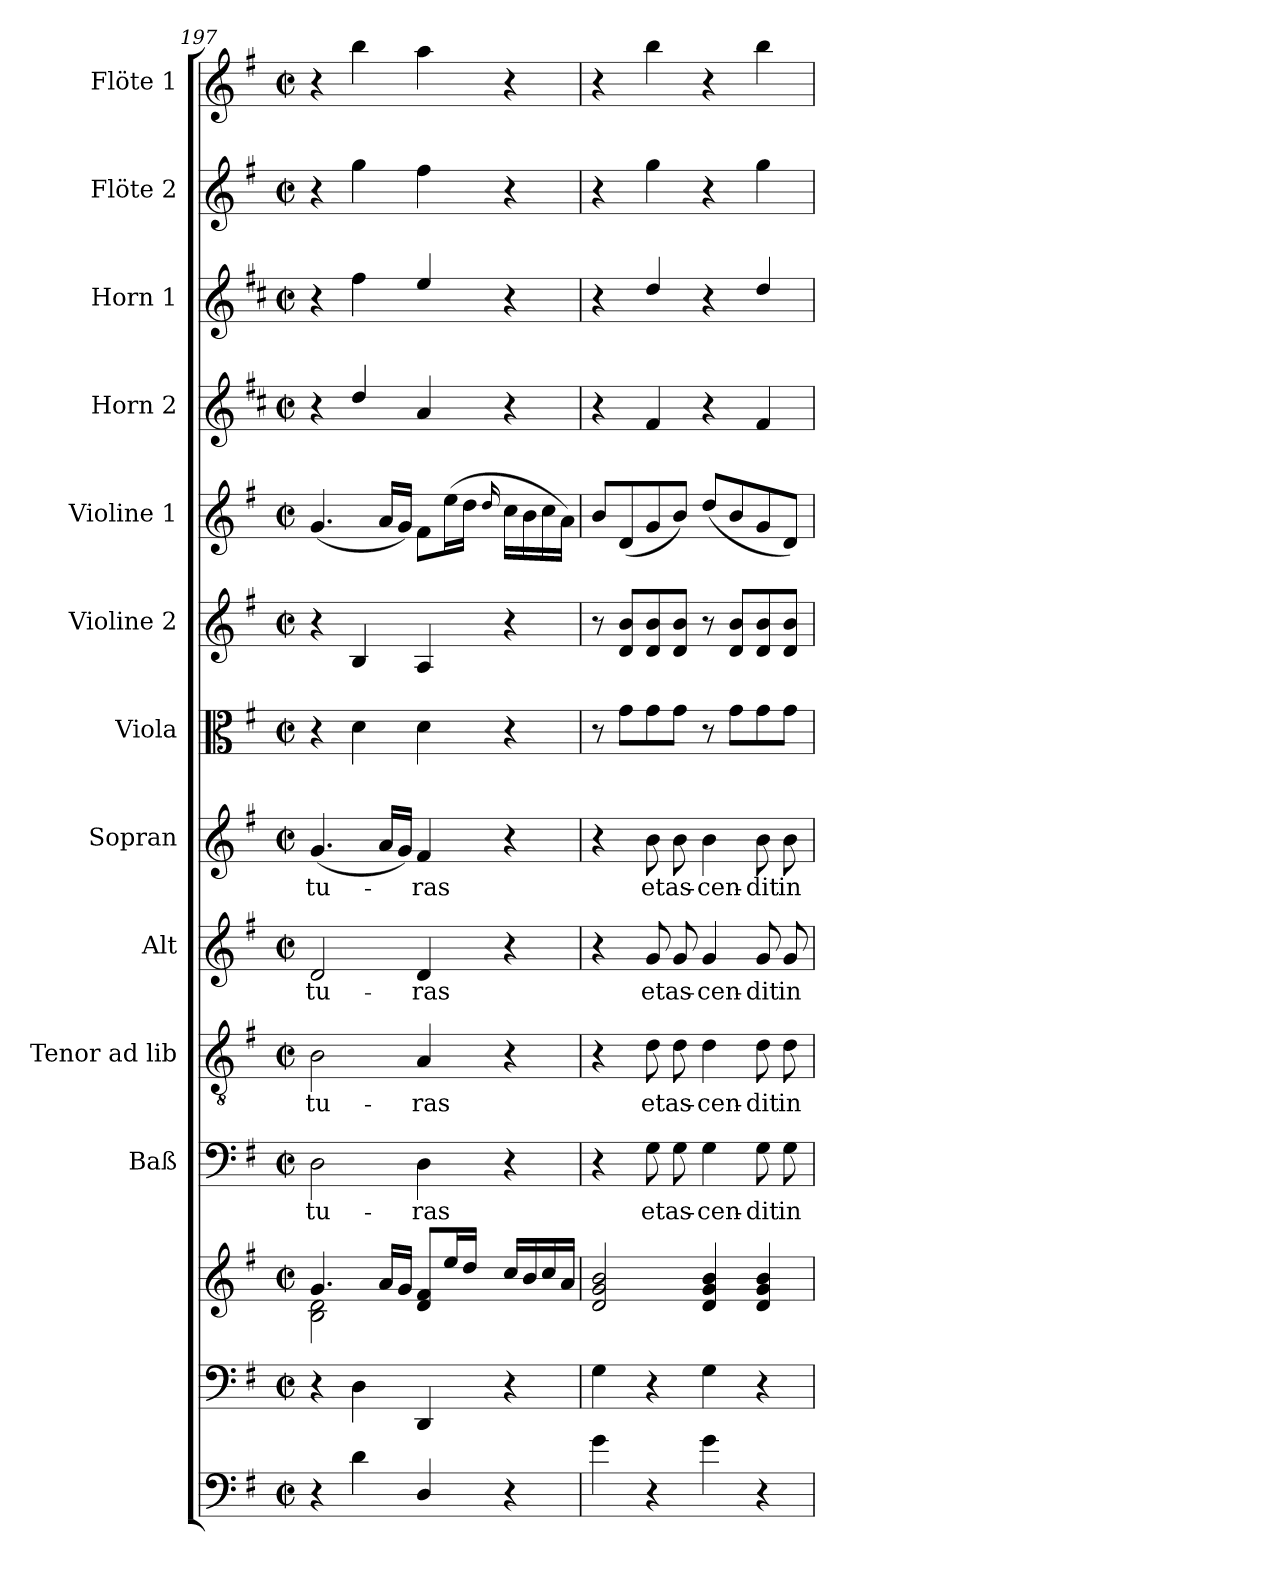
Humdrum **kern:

**kern	**kern	**kern	**kern	**text	**kern	**text	**kern	**text	**kern	**text	**kern	**kern	**kern	**kern	**kern	**kern	**kern
*part13	*part12	*part12	*part11	*part11	*part10	*part10	*part9	*part9	*part8	*part8	*part7	*part6	*part5	*part4	*part3	*part2	*part1
*staff14	*staff13	*staff12	*staff11	*staff11	*staff10	*staff10	*staff9	*staff9	*staff8	*staff8	*staff7	*staff6	*staff5	*staff4	*staff3	*staff2	*staff1
*	*	*	*I"Baß	*	*I"Tenor ad lib	*	*I"Alt	*	*I"Sopran	*	*I"Viola	*I"Violine 2	*I"Violine 1	*I"Horn 2	*I"Horn 1	*I"Flöte 2	*I"Flöte 1
*	*	*	*I'Baß	*	*I'Ten	*	*I'Alt	*	*I'Sop	*	*I'Vla.	*I'Vln. 2	*I'Vln. 1	*I'Hrn. 2	*I'Hrn. 1	*I'Fl. 2	*I'Fl. 1
*clefF4	*clefF4	*clefG2	*clefF4	*	*clefGv2	*	*clefG2	*	*clefG2	*	*clefC3	*clefG2	*clefG2	*clefG2	*clefG2	*clefG2	*clefG2
*ITrd7c12	*	*	*	*	*	*	*	*	*	*	*	*	*	*ITrd4c7	*ITrd4c7	*	*
*k[f#]	*k[f#]	*k[f#]	*k[f#]	*	*k[f#]	*	*k[f#]	*	*k[f#]	*	*k[f#]	*k[f#]	*k[f#]	*k[f#]	*k[f#]	*k[f#]	*k[f#]
*G:	*G:	*G:	*G:	*	*G:	*	*G:	*	*G:	*	*G:	*G:	*G:	*G:	*G:	*G:	*G:
*M2/2	*M2/2	*M2/2	*M2/2	*	*M2/2	*	*M2/2	*	*M2/2	*	*M2/2	*M2/2	*M2/2	*M2/2	*M2/2	*M2/2	*M2/2
*met(c|)	*met(c|)	*met(c|)	*met(c|)	*	*met(c|)	*	*met(c|)	*	*met(c|)	*	*met(c|)	*met(c|)	*met(c|)	*met(c|)	*met(c|)	*met(c|)	*met(c|)
=197	=197	=197	=197	=197	=197	=197	=197	=197	=197	=197	=197	=197	=197	=197	=197	=197	=197
*	*	*^	*	*	*	*	*	*	*	*	*	*	*	*	*	*	*
!	!	!	!	!	!LO:LY:b	!	!LO:LY:b	!	!LO:LY:b	!	!LO:LY:b	!	!	!	!	!	!	!
4r	4r	4.g/	2B\ 2d\	2D\	-tu-	2B\	-tu-	2d/	-tu-	(<4.g/	-tu-	4r	4r	(<4.g/	4r	4r	4r	4r
4D\	4D\	.	.	.	.	.	.	.	.	.	.	4d\	4B/	.	4g/	4b\	4gg\	4bb\
.	.	16a/LL	.	.	.	.	.	.	.	16a/LL	.	.	.	16a/LL	.	.	.	.
.	.	16g/JJ	.	.	.	.	.	.	.	16g/JJ)	.	.	.	16g/JJ)	.	.	.	.
!	!	!	!	!	!LO:LY:b	!	!LO:LY:b	!	!LO:LY:b	!	!LO:LY:b	!	!	!	!	!	!	!
4DD/	4DD/	8d/ 8f#/L	2ryy	4D\	-ras	4A/	-ras	4d/	-ras	4f#/	-ras	4d\	4A/	8f#\L	4d/	4a/	4ff#\	4aa\
.	.	16ee/L	.	.	.	.	.	.	.	.	.	.	.	(>16ee\L	.	.	.	.
.	.	16dd/JJ	.	.	.	.	.	.	.	.	.	.	.	16dd\JJ	.	.	.	.
.	.	.	.	.	.	.	.	.	.	.	.	.	.	16qqdd/	.	.	.	.
4r	4r	16cc/LL	.	4r	.	4r	.	4r	.	4r	.	4r	4r	16cc\LL	4r	4r	4r	4r
.	.	16b/	.	.	.	.	.	.	.	.	.	.	.	16b\	.	.	.	.
.	.	16cc/	.	.	.	.	.	.	.	.	.	.	.	16cc\	.	.	.	.
.	.	16a/JJ	.	.	.	.	.	.	.	.	.	.	.	16a\JJ)	.	.	.	.
*	*	*v	*v	*	*	*	*	*	*	*	*	*	*	*	*	*	*	*
=198	=198	=198	=198	=198	=198	=198	=198	=198	=198	=198	=198	=198	=198	=198	=198	=198	=198
4G\	4G\	2d/ 2g/ 2b/	4r	.	4r	.	4r	.	4r	.	8r	8r	8b/L	4r	4r	4r	4r
.	.	.	.	.	.	.	.	.	.	.	8g\L	8d/ 8b/L	(<8d/	.	.	.	.
!	!	!	!	!LO:LY:b	!	!LO:LY:b	!	!LO:LY:b	!	!LO:LY:b	!	!	!	!	!	!	!
4r	4r	.	8G\	et	8d\	et	8g/	et	8b\	et	8g\	8d/ 8b/	8g/	4B/	4g/	4gg\	4bb\
!	!	!	!	!LO:LY:b	!	!LO:LY:b	!	!LO:LY:b	!	!LO:LY:b	!	!	!	!	!	!	!
.	.	.	8G\	as-	8d\	as-	8g/	as-	8b\	as-	8g\J	8d/ 8b/J	8b/J)	.	.	.	.
!	!	!	!	!LO:LY:b	!	!LO:LY:b	!	!LO:LY:b	!	!LO:LY:b	!	!	!	!	!	!	!
4G\	4G\	4d/ 4g/ 4b/	4G\	-cen-	4d\	-cen-	4g/	-cen-	4b\	-cen-	8r	8r	(<8dd/L	4r	4r	4r	4r
.	.	.	.	.	.	.	.	.	.	.	8g\L	8d/ 8b/L	8b/	.	.	.	.
!	!	!	!	!LO:LY:b	!	!LO:LY:b	!	!LO:LY:b	!	!LO:LY:b	!	!	!	!	!	!	!
4r	4r	4d/ 4g/ 4b/	8G\	-dit	8d\	-dit	8g/	-dit	8b\	-dit	8g\	8d/ 8b/	8g/	4B/	4g/	4gg\	4bb\
!	!	!	!	!LO:LY:b	!	!LO:LY:b	!	!LO:LY:b	!	!LO:LY:b	!	!	!	!	!	!	!
.	.	.	8G\	in	8d\	in	8g/	in	8b\	in	8g\J	8d/ 8b/J	8d/J)	.	.	.	.
=	=	=	=	=	=	=	=	=	=	=	=	=	=	=	=	=	=
*-	*-	*-	*-	*-	*-	*-	*-	*-	*-	*-	*-	*-	*-	*-	*-	*-	*-
